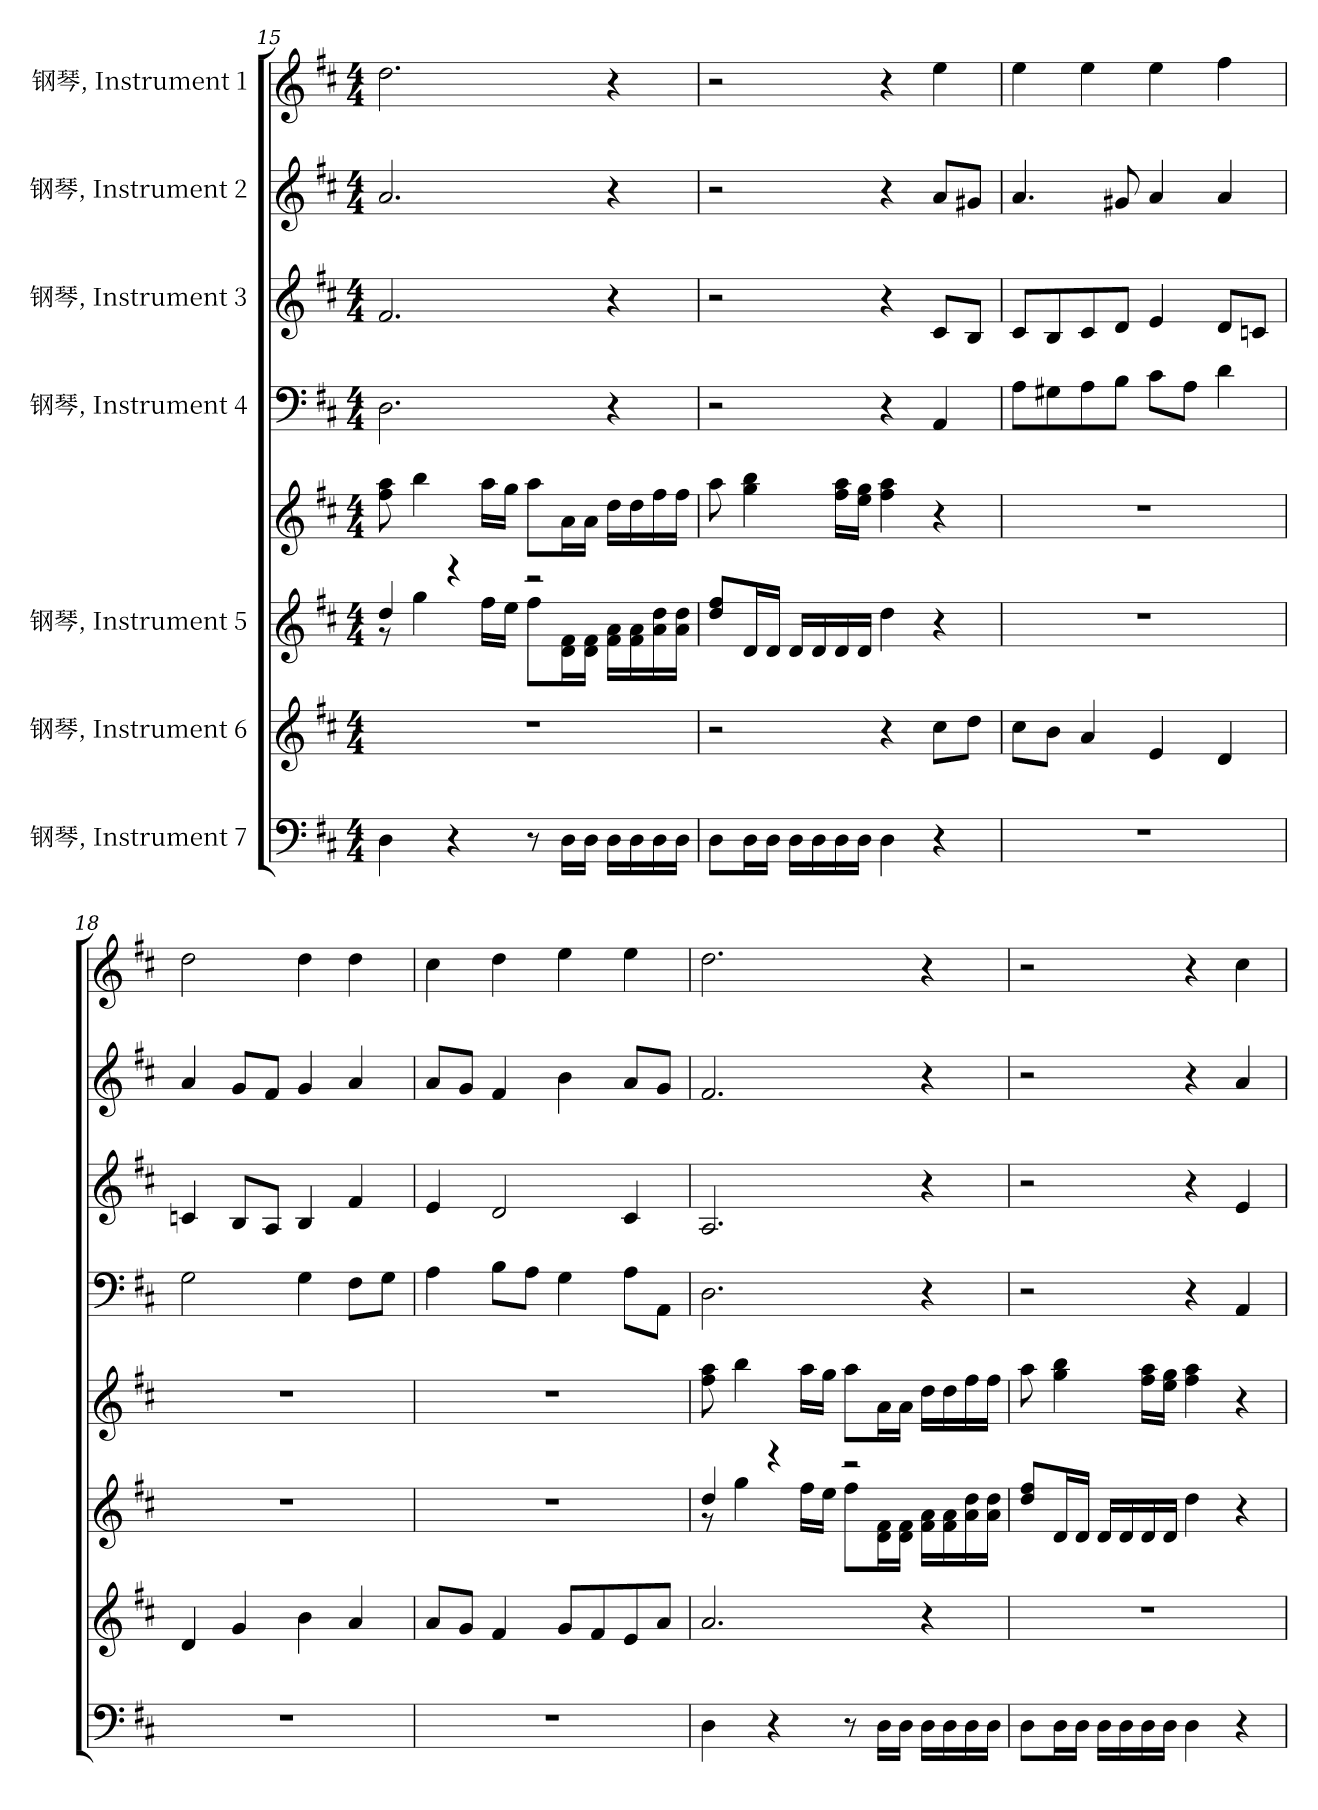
**kern	**kern	**kern	**kern	**kern	**kern	**kern	**kern
*part7	*part6	*part5	*part5	*part4	*part3	*part2	*part1
*staff8	*staff7	*staff6	*staff5	*staff4	*staff3	*staff2	*staff1
*I"钢琴, Instrument 7	*I"钢琴, Instrument 6	*I"钢琴, Instrument 5	*	*I"钢琴, Instrument 4	*I"钢琴, Instrument 3	*I"钢琴, Instrument 2	*I"钢琴, Instrument 1
*clefF4	*clefG2	*clefG2	*clefG2	*clefF4	*clefG2	*clefG2	*clefG2
*k[f#c#]	*k[f#c#]	*k[f#c#]	*k[f#c#]	*k[f#c#]	*k[f#c#]	*k[f#c#]	*k[f#c#]
*M4/4	*M4/4	*M4/4	*M4/4	*M4/4	*M4/4	*M4/4	*M4/4
=15	=15	=15	=15	=15	=15	=15	=15
*	*	*^	*	*	*	*	*
4D\	1r	4dd/	8r	8ff#\ 8aa\	2.D\	2.f#/	2.a/	2.dd\
.	.	.	4gg\	4bb\	.	.	.	.
4r	.	4r	.	.	.	.	.	.
.	.	.	16ff#\LL	16aa\LL	.	.	.	.
.	.	.	16ee\JJ	16gg\JJ	.	.	.	.
8r	.	2r	8ff#\L	8aa\L	.	.	.	.
16D\LL	.	.	16d\ 16f#\L	16a\L	.	.	.	.
16D\JJ	.	.	16d\ 16f#\JJ	16a\JJ	.	.	.	.
16D\LL	.	.	16f#\ 16a\LL	16dd\LL	4r	4r	4r	4r
16D\	.	.	16f#\ 16a\	16dd\	.	.	.	.
16D\	.	.	16a\ 16dd\	16ff#\	.	.	.	.
16D\JJ	.	.	16a\ 16dd\JJ	16ff#\JJ	.	.	.	.
*	*	*v	*v	*	*	*	*	*
!!LO:PB:g=z
=16	=16	=16	=16	=16	=16	=16	=16
8D\L	2r	8dd/ 8ff#/L	8aa\	2r	2r	2r	2r
16D\L	.	16d/L	4gg\ 4bb\	.	.	.	.
16D\JJ	.	16d/JJ	.	.	.	.	.
16D\LL	.	16d/LL	.	.	.	.	.
16D\	.	16d/	.	.	.	.	.
16D\	.	16d/	16ff#\ 16aa\LL	.	.	.	.
16D\JJ	.	16d/JJ	16ee\ 16gg\JJ	.	.	.	.
4D\	4r	4dd\	4ff#\ 4aa\	4r	4r	4r	4r
4r	8cc#\L	4r	4r	4AA/	8c#/L	8a/L	4ee\
.	8dd\J	.	.	.	8B/J	8g#X/J	.
=17	=17	=17	=17	=17	=17	=17	=17
1r	8cc#\L	1r	1r	8A\L	8c#/L	4.a/	4ee\
.	8b\J	.	.	8G#X\	8B/	.	.
.	4a/	.	.	8A\	8c#/	.	4ee\
.	.	.	.	8B\J	8d/J	8g#X/	.
.	4e/	.	.	8c#\L	4e/	4a/	4ee\
.	.	.	.	8A\J	.	.	.
.	4d/	.	.	4d\	8d/L	4a/	4ff#\
.	.	.	.	.	8cn/J	.	.
=18	=18	=18	=18	=18	=18	=18	=18
1r	4d/	1r	1r	2G\	4cn/	4a/	2dd\
.	4g/	.	.	.	8B/L	8g/L	.
.	.	.	.	.	8A/J	8f#/J	.
.	4b\	.	.	4G\	4B/	4g/	4dd\
.	4a/	.	.	8F#\L	4f#/	4a/	4dd\
.	.	.	.	8G\J	.	.	.
=19	=19	=19	=19	=19	=19	=19	=19
1r	8a/L	1r	1r	4A\	4e/	8a/L	4cc#\
.	8g/J	.	.	.	.	8g/J	.
.	4f#/	.	.	8B\L	2d/	4f#/	4dd\
.	.	.	.	8A\J	.	.	.
.	8g/L	.	.	4G\	.	4b\	4ee\
.	8f#/	.	.	.	.	.	.
.	8e/	.	.	8A\L	4c#/	8a/L	4ee\
.	8a/J	.	.	8AA\J	.	8g/J	.
!!LO:PB:g=z
=20	=20	=20	=20	=20	=20	=20	=20
*	*	*^	*	*	*	*	*
4D\	2.a/	4dd/	8r	8ff#\ 8aa\	2.D\	2.A/	2.f#/	2.dd\
.	.	.	4gg\	4bb\	.	.	.	.
4r	.	4r	.	.	.	.	.	.
.	.	.	16ff#\LL	16aa\LL	.	.	.	.
.	.	.	16ee\JJ	16gg\JJ	.	.	.	.
8r	.	2r	8ff#\L	8aa\L	.	.	.	.
16D\LL	.	.	16d\ 16f#\L	16a\L	.	.	.	.
16D\JJ	.	.	16d\ 16f#\JJ	16a\JJ	.	.	.	.
16D\LL	4r	.	16f#\ 16a\LL	16dd\LL	4r	4r	4r	4r
16D\	.	.	16f#\ 16a\	16dd\	.	.	.	.
16D\	.	.	16a\ 16dd\	16ff#\	.	.	.	.
16D\JJ	.	.	16a\ 16dd\JJ	16ff#\JJ	.	.	.	.
*	*	*v	*v	*	*	*	*	*
=21	=21	=21	=21	=21	=21	=21	=21
8D\L	1r	8dd/ 8ff#/L	8aa\	2r	2r	2r	2r
16D\L	.	16d/L	4gg\ 4bb\	.	.	.	.
16D\JJ	.	16d/JJ	.	.	.	.	.
16D\LL	.	16d/LL	.	.	.	.	.
16D\	.	16d/	.	.	.	.	.
16D\	.	16d/	16ff#\ 16aa\LL	.	.	.	.
16D\JJ	.	16d/JJ	16ee\ 16gg\JJ	.	.	.	.
4D\	.	4dd\	4ff#\ 4aa\	4r	4r	4r	4r
4r	.	4r	4r	4AA/	4e/	4a/	4cc#\
=	=	=	=	=	=	=	=
*-	*-	*-	*-	*-	*-	*-	*-
